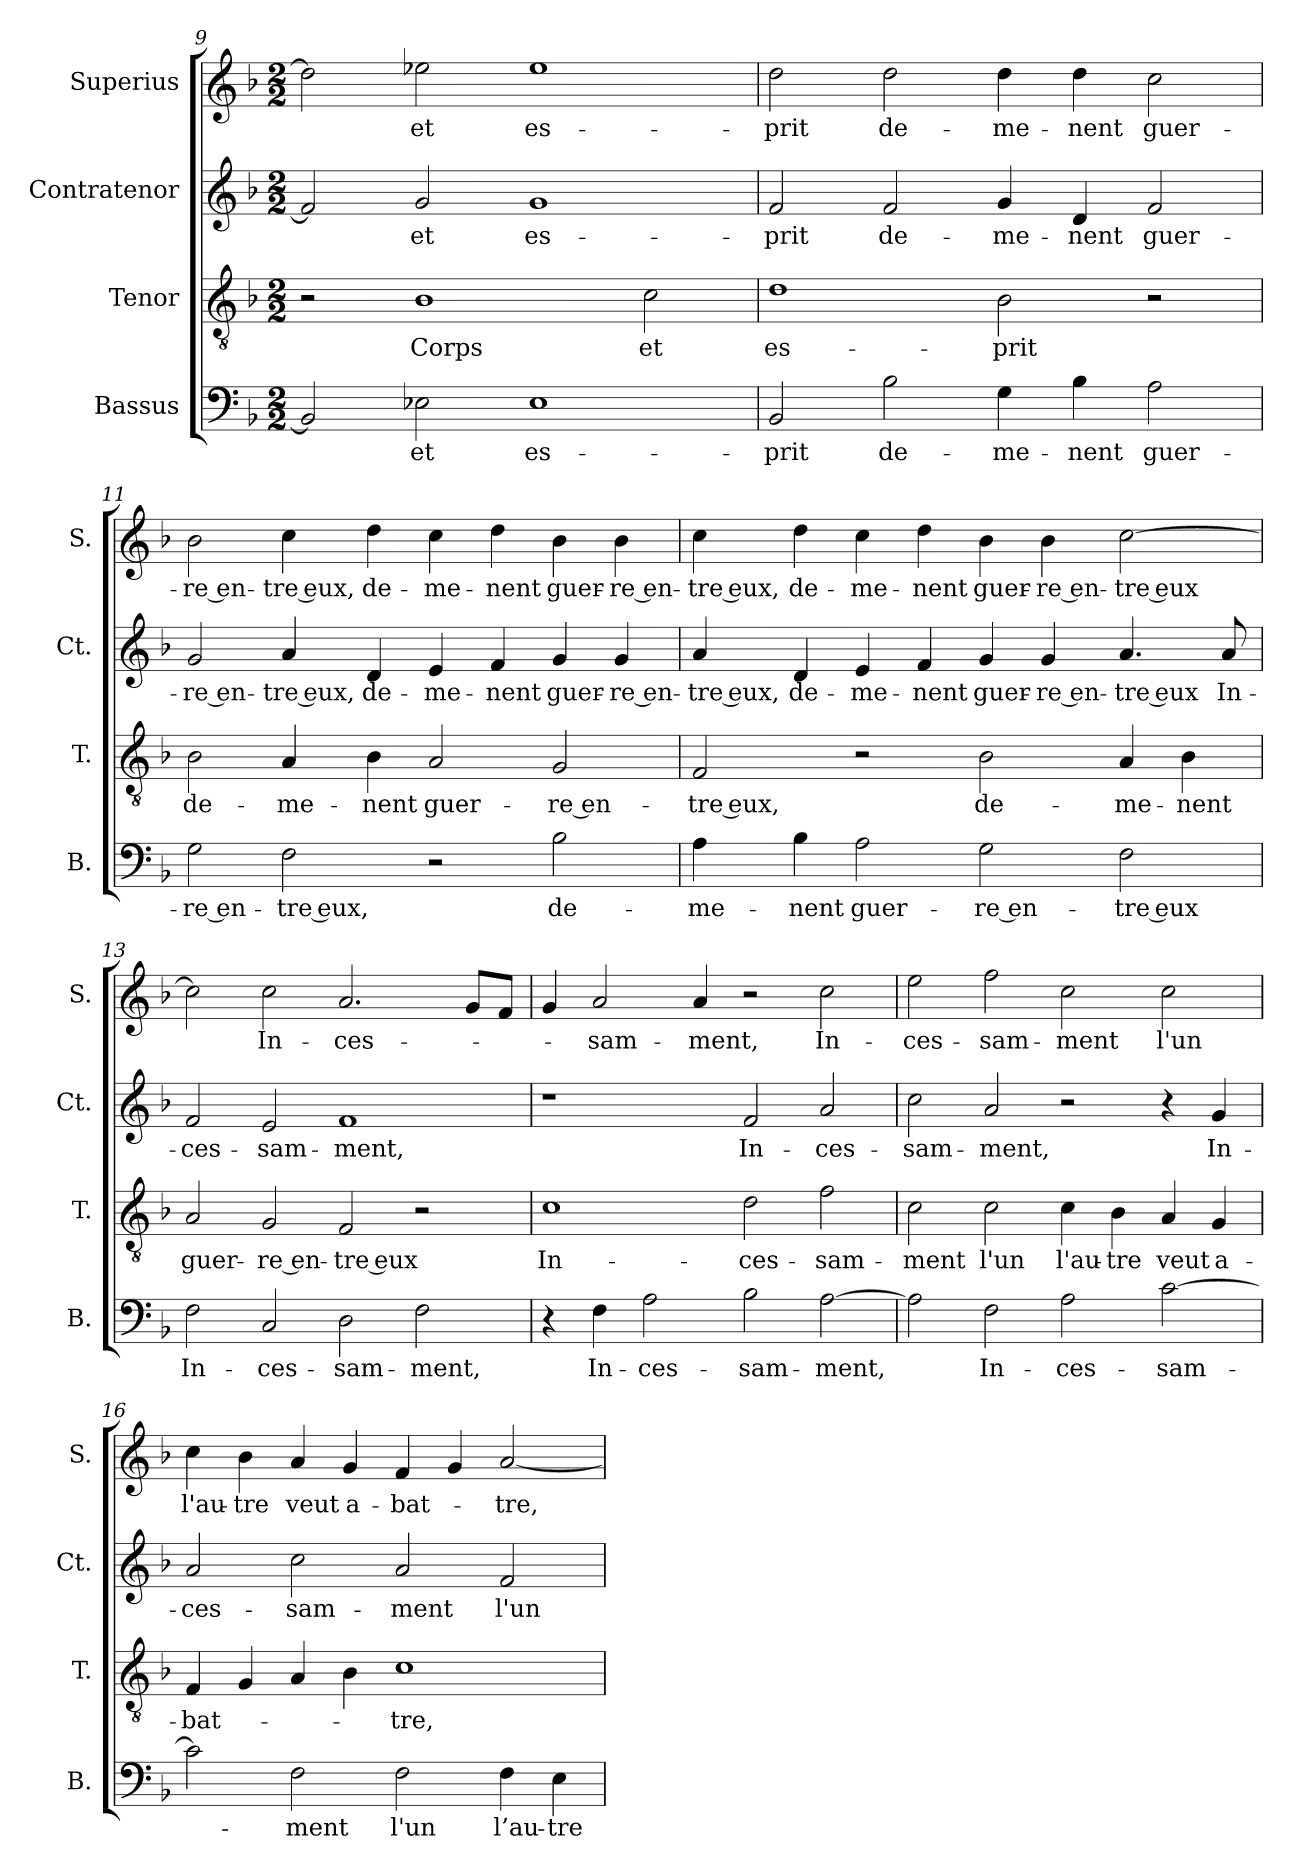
**kern	**text	**kern	**text	**kern	**text	**kern	**text
*part4	*part4	*part3	*part3	*part2	*part2	*part1	*part1
*staff4	*staff4	*staff3	*staff3	*staff2	*staff2	*staff1	*staff1
*I"Bassus	*	*I"Tenor	*	*I"Contratenor	*	*I"Superius	*
*I'B.	*	*I'T.	*	*I'Ct.	*	*I'S.	*
!!LO:LB:g=z
*clefF4	*	*clefGv2	*	*clefG2	*	*clefG2	*
*	*	*ITrd7c12	*	*	*	*	*
*k[b-]	*	*k[b-]	*	*k[b-]	*	*k[b-]	*
*F:	*	*F:	*	*F:	*	*F:	*
*M2/2	*	*M2/2	*	*M2/2	*	*M2/2	*
=9	=9	=9	=9	=9	=9	=9	=9
2BB-/]	.	2r	.	2f/]	.	2dd\]	.
2E-X\	et	1BB-\	Corps	2g/	et	2ee-X\	et
1E-\	es-	.	.	1g/	es-	1ee-\	es-
.	.	2C\	et	.	.	.	.
=10	=10	=10	=10	=10	=10	=10	=10
2BB-/	-prit	1D\	es-	2f/	-prit	2dd\	-prit
2B-\	de-	.	.	2f/	de-	2dd\	de-
4G\	-me-	2BB-\	-prit	4g/	-me-	4dd\	-me-
4B-\	-nent	.	.	4d/	-nent	4dd\	-nent
2A\	guer-	2r	.	2f/	guer-	2cc\	guer-
=11	=11	=11	=11	=11	=11	=11	=11
2G\	-re en-	2BB-\	de-	2g/	-re en-	2b-\	-re en-
2F\	-tre eux,	4AA/	-me-	4a/	-tre eux,	4cc\	-tre eux,
.	.	4BB-\	-nent	4d/	de-	4dd\	de-
2r	.	2AA/	guer-	4e/	-me-	4cc\	-me-
.	.	.	.	4f/	-nent	4dd\	-nent
2B-\	de-	2GG/	-re en-	4g/	guer-	4b-\	guer-
.	.	.	.	4g/	-re en-	4b-\	-re en-
!!LO:LB:g=z
=12	=12	=12	=12	=12	=12	=12	=12
4A\	-me-	2FF/	-tre eux,	4a/	-tre eux,	4cc\	-tre eux,
4B-\	-nent	.	.	4d/	de-	4dd\	de-
2A\	guer-	2r	.	4e/	-me-	4cc\	-me-
.	.	.	.	4f/	-nent	4dd\	-nent
2G\	-re en-	2BB-\	de-	4g/	guer-	4b-\	guer-
.	.	.	.	4g/	-re en-	4b-\	-re en-
2F\	-tre eux	4AA/	-me-	4.a/	-tre eux	[2cc\	-tre eux
.	.	4BB-\	-nent	.	.	.	.
.	.	.	.	8a/	In-	.	.
=13	=13	=13	=13	=13	=13	=13	=13
2F\	In-	2AA/	guer-	2f/	-ces-	2cc\]	.
2C/	-ces-	2GG/	-re en-	2e/	-sam-	2cc\	In-
2D\	-sam-	2FF/	-tre eux	1f/	-ment,	2.a/	-ces-
2F\	-ment,	2r	.	.	.	.	.
.	.	.	.	.	.	8g/L	.
.	.	.	.	.	.	8f/J	.
=14	=14	=14	=14	=14	=14	=14	=14
4r	.	1C\	In-	1r	.	4g/	.
4F\	In-	.	.	.	.	2a/	-sam-
2A\	-ces-	.	.	.	.	.	.
.	.	.	.	.	.	4a/	-ment,
2B-\	-sam-	2D\	-ces-	2f/	In-	2r	.
[2A\	-ment,	2F\	-sam-	2a/	-ces-	2cc\	In-
!!LO:PB:g=z
=15	=15	=15	=15	=15	=15	=15	=15
2A\]	.	2C\	-ment	2cc\	-sam-	2ee\	-ces-
2F\	In-	2C\	l'un	2a/	-ment,	2ff\	-sam-
2A\	-ces-	4C\	l'au-	2r	.	2cc\	-ment
.	.	4BB-\	-tre	.	.	.	.
[2c\	-sam-	4AA/	veut	4r	.	2cc\	l'un
.	.	4GG/	a-	4g/	In-	.	.
=16	=16	=16	=16	=16	=16	=16	=16
2c\]	.	4FF/	-bat-	2a/	-ces-	4cc\	l'au-
.	.	4GG/	.	.	.	4b-\	-tre
2F\	-ment	4AA/	.	2cc\	-sam-	4a/	veut
.	.	4BB-\	.	.	.	4g/	a-
2F\	l'un	1C\	-tre,	2a/	-ment	4f/	-bat-
.	.	.	.	.	.	4g/	.
4F\	l’au-	.	.	2f/	l'un	[2a/	-tre,
4E\	-tre	.	.	.	.	.	.
=	=	=	=	=	=	=	=
*-	*-	*-	*-	*-	*-	*-	*-
